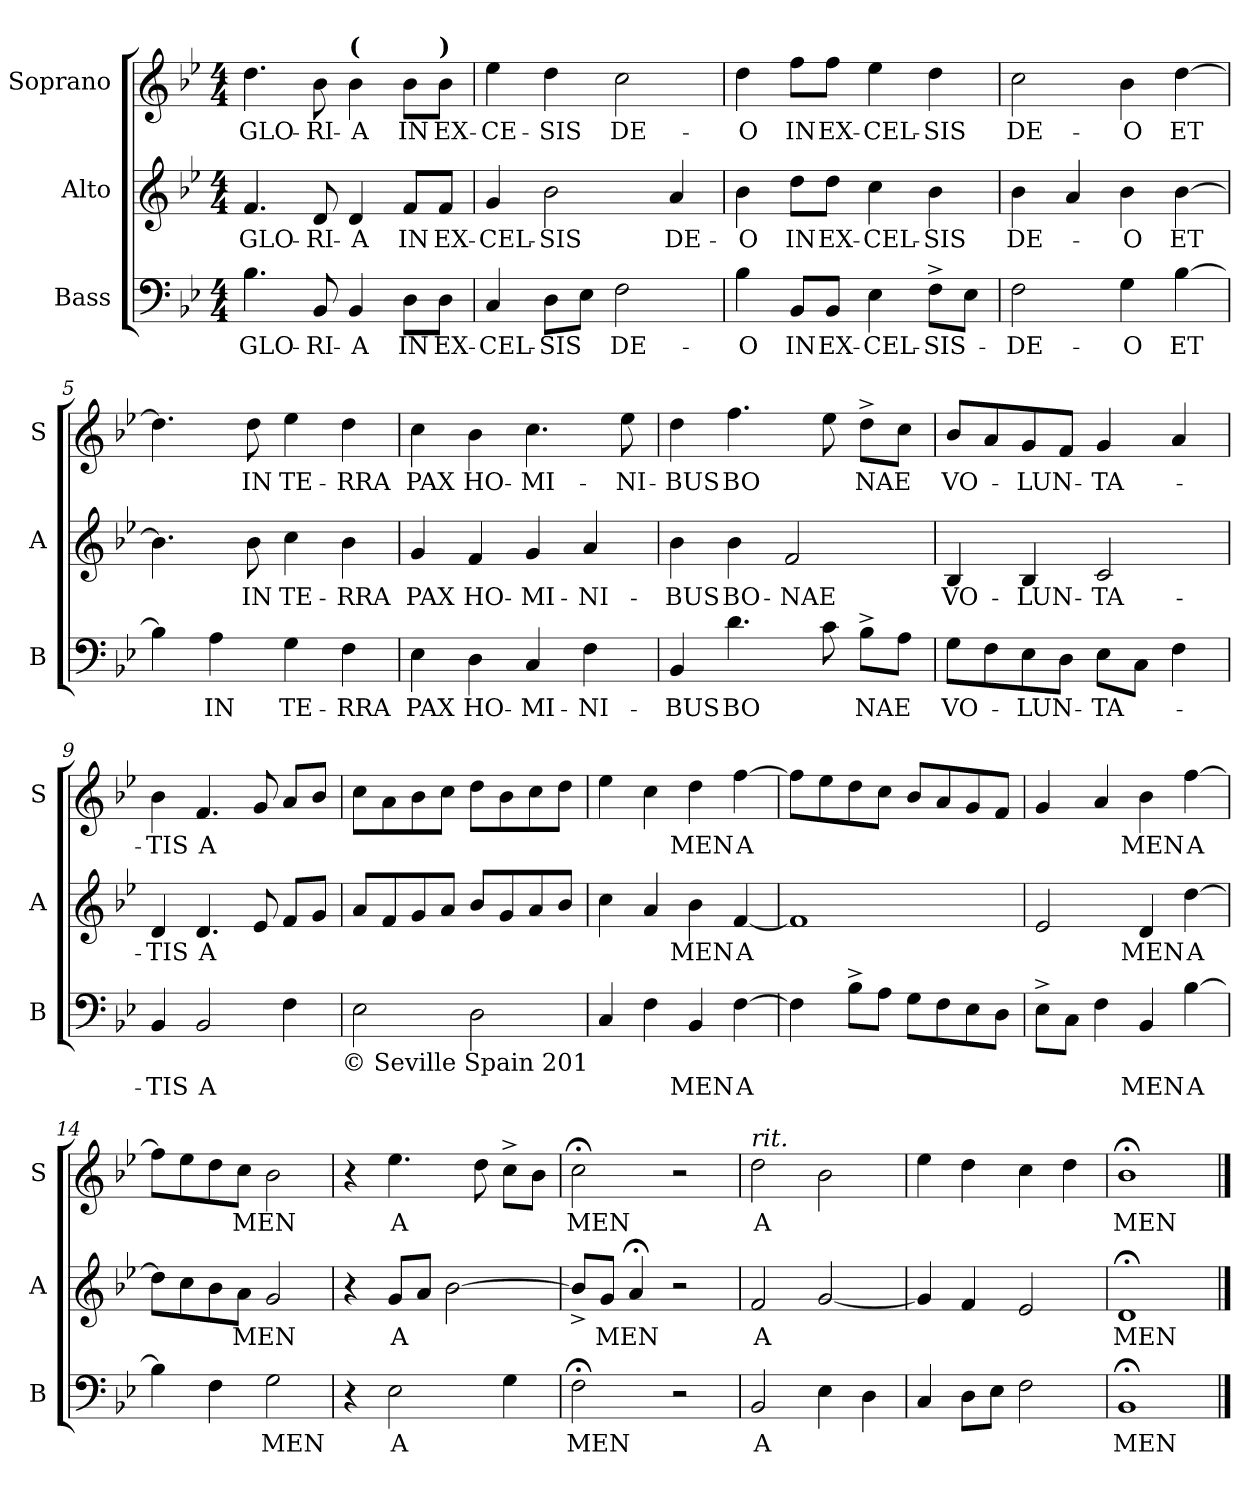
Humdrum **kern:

**kern	**text	**kern	**text	**kern	**text
*part3	*part3	*part2	*part2	*part1	*part1
*staff3	*staff3	*staff2	*staff2	*staff1	*staff1
*I"Bass	*	*I"Alto	*	*I"Soprano	*
*I'B	*	*I'A	*	*I'S	*
*clefF4	*	*clefG2	*	*clefG2	*
*k[b-e-]	*	*k[b-e-]	*	*k[b-e-]	*
*B-:	*	*B-:	*	*B-:	*
*M4/4	*	*M4/4	*	*M4/4	*
=1	=1	=1	=1	=1	=1
!	!LO:LY:b	!	!LO:LY:b	!	!LO:LY:b
4.B-\	GLO-	4.f/	GLO-	4.dd\	GLO-
!	!LO:LY:b	!	!LO:LY:b	!	!LO:LY:b
8BB-/	-RI-	8d/	-RI-	8b-\	-RI-
*	*	*	*	*MM80	*
!	!	!	!	!LO:TX:a:B:t=(	!
!	!LO:LY:b	!	!LO:LY:b	!	!LO:LY:b
4BB-/	-A	4d/	-A	4b-\	-A
!	!LO:LY:b	!	!LO:LY:b	!	!LO:LY:b
8D\L	IN	8f/L	IN	8b-\L	IN
!	!	!	!	!LO:TX:a:B:t=)	!
!	!LO:LY:b	!	!LO:LY:b	!	!LO:LY:b
8D\J	EX-	8f/J	EX-	8b-\J	EX-
=2	=2	=2	=2	=2	=2
!	!LO:LY:b	!	!LO:LY:b	!	!LO:LY:b
4C/	-CEL-	4g/	-CEL-	4ee-\	-CE-
!	!LO:LY:b	!	!LO:LY:b	!	!LO:LY:b
8D\L	-SIS	2b-\	-SIS	4dd\	-SIS
8E-\J	.	.	.	.	.
!	!LO:LY:b	!	!	!	!LO:LY:b
2F\	DE-	.	.	2cc\	DE-
!	!	!	!LO:LY:b	!	!
.	.	4a/	DE-	.	.
=3	=3	=3	=3	=3	=3
!	!LO:LY:b	!	!LO:LY:b	!	!LO:LY:b
4B-\	-O	4b-\	-O	4dd\	-O
!	!LO:LY:b	!	!LO:LY:b	!	!LO:LY:b
8BB-/L	IN	8dd\L	IN	8ff\L	IN
!	!LO:LY:b	!	!LO:LY:b	!	!LO:LY:b
8BB-/J	EX-	8dd\J	EX-	8ff\J	EX-
!	!LO:LY:b:rj	!	!LO:LY:b:rj	!	!LO:LY:b:rj
4E-\	-CEL-	4cc\	-CEL-	4ee-\	-CEL-
!	!LO:LY:b	!	!LO:LY:b	!	!LO:LY:b
8F^>\L	-SIS-	4b-\	-SIS	4dd\	-SIS
8E-\J	.	.	.	.	.
!!LO:LB:g=z
=4	=4	=4	=4	=4	=4
!	!LO:LY:b	!	!LO:LY:b	!	!LO:LY:b
2F\	-DE-	4b-\	DE-	2cc\	DE-
.	.	4a/	.	.	.
!	!LO:LY:b	!	!LO:LY:b	!	!LO:LY:b
4G\	-O	4b-\	-O	4b-\	-O
!	!LO:LY:b	!	!LO:LY:b	!	!LO:LY:b
[>4B-\	ET	[>4b-\	ET	[>4dd\	ET
=5	=5	=5	=5	=5	=5
4B-\]	.	4.b-\]	.	4.dd\]	.
!	!LO:LY:b	!	!	!	!
4A\	IN	.	.	.	.
!	!	!	!LO:LY:b	!	!LO:LY:b
.	.	8b-\	IN	8dd\	IN
!	!LO:LY:b	!	!LO:LY:b	!	!LO:LY:b
4G\	TE-	4cc\	TE-	4ee-\	TE-
!	!LO:LY:b	!	!LO:LY:b	!	!LO:LY:b
4F\	-RRA	4b-\	-RRA	4dd\	-RRA
=6	=6	=6	=6	=6	=6
!	!LO:LY:b	!	!LO:LY:b	!	!LO:LY:b
4E-\	PAX	4g/	PAX	4cc\	PAX
!	!LO:LY:b	!	!LO:LY:b	!	!LO:LY:b
4D\	HO-	4f/	HO-	4b-\	HO-
!	!LO:LY:b	!	!LO:LY:b	!	!LO:LY:b
4C/	-MI-	4g/	-MI-	4.cc\	-MI-
!	!LO:LY:b	!	!LO:LY:b	!	!
4F\	-NI-	4a/	-NI-	.	.
!	!	!	!	!	!LO:LY:b
.	.	.	.	8ee-\	-NI-
=7	=7	=7	=7	=7	=7
!	!LO:LY:b	!	!LO:LY:b	!	!LO:LY:b
4BB-/	-BUS	4b-\	-BUS	4dd\	-BUS
!	!LO:LY:b	!	!LO:LY:b	!	!LO:LY:b
4.d\	BO	4b-\	BO-	4.ff\	BO
!	!	!	!LO:LY:b	!	!
.	.	2f/	-NAE	.	.
8c\	.	.	.	8ee-\	.
!	!LO:LY:b	!	!	!	!LO:LY:b
8B-^>\L	NAE	.	.	8dd^>\L	NAE
8A\J	.	.	.	8cc\J	.
!!LO:LB:g=z
=8	=8	=8	=8	=8	=8
!	!LO:LY:b	!	!LO:LY:b	!	!LO:LY:b
8G\L	VO-	4B-/	VO-	8b-/L	VO-
8F\	.	.	.	8a/	.
!	!LO:LY:b	!	!LO:LY:b	!	!LO:LY:b
8E-\	-LUN-	4B-/	-LUN-	8g/	-LUN-
8D\J	.	.	.	8f/J	.
!	!LO:LY:b	!	!LO:LY:b	!	!LO:LY:b
8E-\L	-TA-	2c/	-TA-	4g/	-TA-
8C\J	.	.	.	.	.
4F\	.	.	.	4a/	.
=9	=9	=9	=9	=9	=9
!	!LO:LY:b	!	!LO:LY:b	!	!LO:LY:b
4BB-/	-TIS	4d/	-TIS	4b-\	-TIS
!	!LO:LY:b	!	!LO:LY:b	!	!LO:LY:b
2BB-/	A	4.d/	A	4.f/	A
.	.	8e-/	.	8g/	.
4F\	.	8f/L	.	8a/L	.
.	.	8g/J	.	8b-/J	.
!LO:TX:b:t=© Seville Spain 201	!	!	!	!	!
=10	=10	=10	=10	=10	=10
2E-\	.	8a/L	.	8cc\L	.
.	.	8f/	.	8a\	.
.	.	8g/	.	8b-\	.
.	.	8a/J	.	8cc\J	.
2D\	.	8b-/L	.	8dd\L	.
.	.	8g/	.	8b-\	.
.	.	8a/	.	8cc\	.
.	.	8b-/J	.	8dd\J	.
!!LO:PB:g=z
=11	=11	=11	=11	=11	=11
4C/	.	4cc\	.	4ee-\	.
4F\	.	4a/	.	4cc\	.
!	!LO:LY:b	!	!LO:LY:b	!	!LO:LY:b
4BB-/	MEN	4b-\	MEN	4dd\	MEN
!	!LO:LY:b	!	!LO:LY:b	!	!LO:LY:b
[>4F\	A	[<4f/	A	[>4ff\	A
=12	=12	=12	=12	=12	=12
4F\]	.	1f]	.	8ff\L]	.
.	.	.	.	8ee-\	.
8B-^>\L	.	.	.	8dd\	.
8A\J	.	.	.	8cc\J	.
8G\L	.	.	.	8b-/L	.
8F\	.	.	.	8a/	.
8E-\	.	.	.	8g/	.
8D\J	.	.	.	8f/J	.
=13	=13	=13	=13	=13	=13
8E-^>\L	.	2e-/	.	4g/	.
8C\J	.	.	.	.	.
4F\	.	.	.	4a/	.
!	!LO:LY:b	!	!LO:LY:b	!	!LO:LY:b
4BB-/	MEN	4d/	MEN	4b-\	MEN
!	!LO:LY:b	!	!LO:LY:b	!	!LO:LY:b
[>4B-\	A	[>4dd\	A	[>4ff\	A
=14	=14	=14	=14	=14	=14
4B-\]	.	8dd\L]	.	8ff\L]	.
.	.	8cc\	.	8ee-\	.
4F\	.	8b-\	.	8dd\	.
!	!	!	!LO:LY:b	!	!LO:LY:b
.	.	8a\J	MEN	8cc\J	MEN
!	!LO:LY:b	!	!	!	!
2G\	MEN	2g/	.	2b-\	.
!!LO:LB:g=z
=15	=15	=15	=15	=15	=15
4r	.	4r	.	4r	.
!	!LO:LY:b	!	!LO:LY:b	!	!LO:LY:b
2E-\	A	8g/L	A	4.ee-\	A
.	.	8a/J	.	.	.
.	.	[>2b-\	.	.	.
.	.	.	.	8dd\	.
4G\	.	.	.	8cc^>\L	.
.	.	.	.	8b-\J	.
=16	=16	=16	=16	=16	=16
!	!LO:LY:b	!	!	!	!LO:LY:b
2F;<\	MEN	8b-^</L]	.	2cc;<\	MEN
!	!	!	!LO:LY:b	!	!
.	.	8g/J	MEN	.	.
.	.	4a;/	.	.	.
2r	.	2r	.	2r	.
=17	=17	=17	=17	=17	=17
!	!	!	!	!LO:TX:a:i:t=rit.	!
!	!LO:LY:b	!	!LO:LY:b	!	!LO:LY:b
2BB-/	A	2f/	A	2dd\	A
4E-\	.	[<2g/	.	2b-\	.
4D\	.	.	.	.	.
=18	=18	=18	=18	=18	=18
4C/	.	4g/]	.	4ee-\	.
8D\L	.	4f/	.	4dd\	.
8E-\J	.	.	.	.	.
2F\	.	2e-/	.	4cc\	.
.	.	.	.	4dd\	.
=19	=19	=19	=19	=19	=19
!	!LO:LY:b	!	!LO:LY:b	!	!LO:LY:b
1BB-;	MEN	1d;	MEN	1b-;<	MEN
==	==	==	==	==	==
*-	*-	*-	*-	*-	*-
